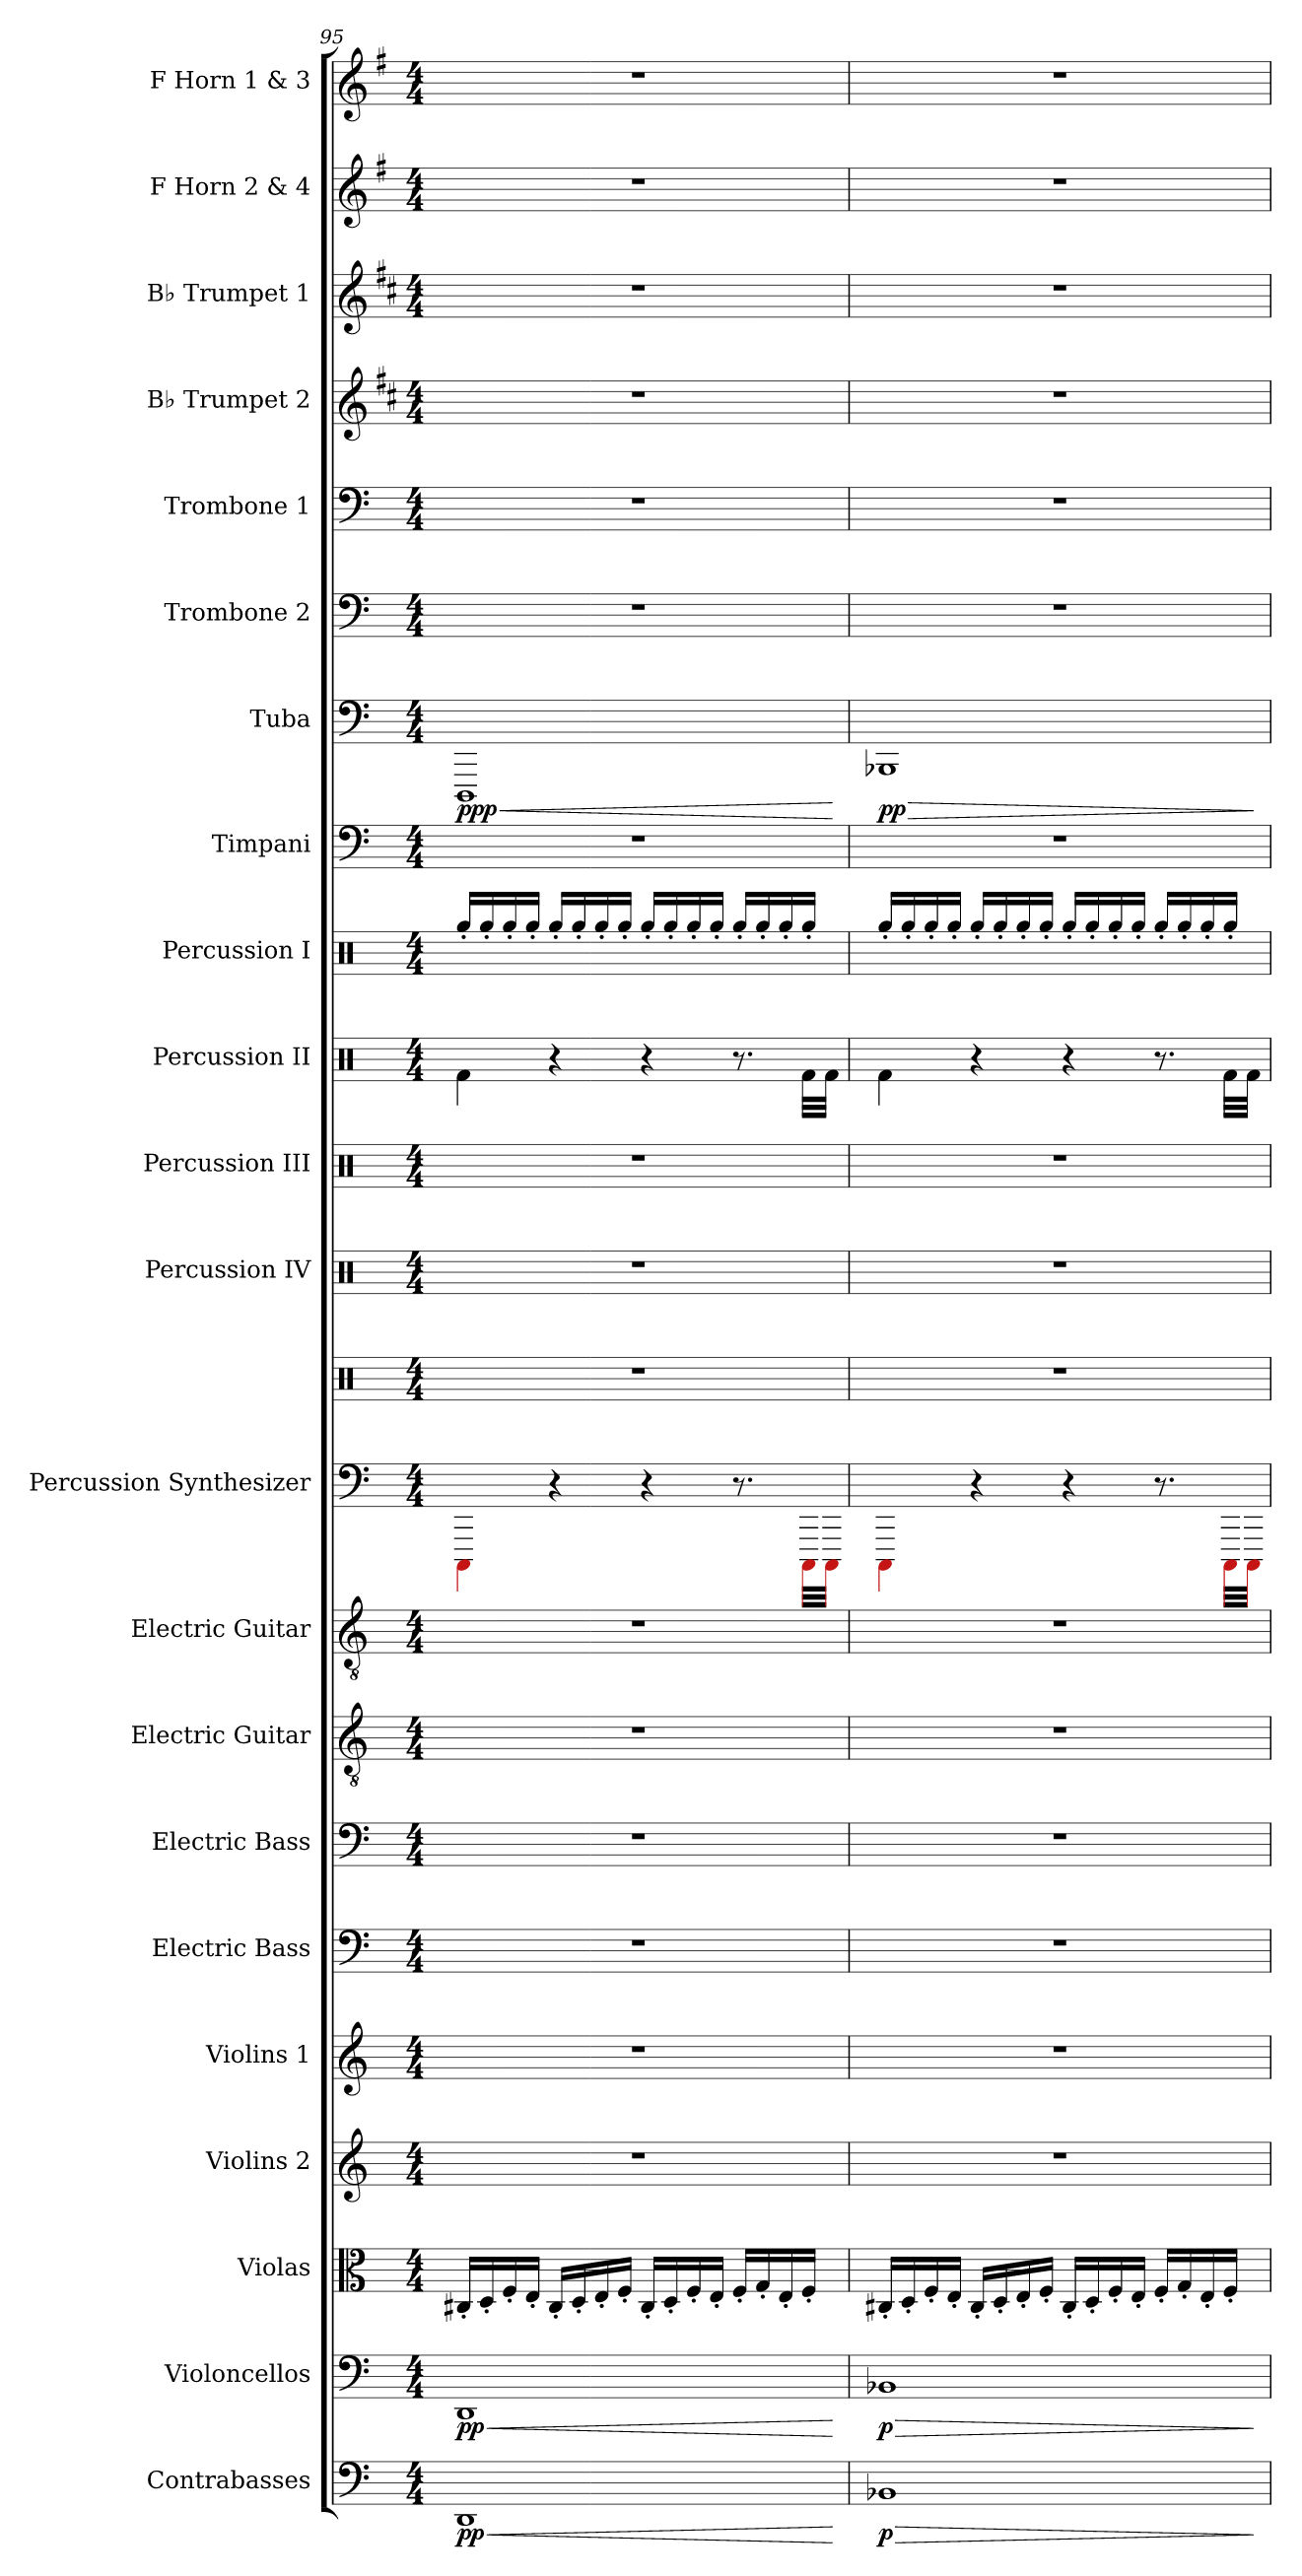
**kern	**dynam	**kern	**dynam	**kern	**kern	**kern	**kern	**kern	**kern	**kern	**kern	**kern	**kern	**kern	**kern	**kern	**kern	**kern	**dynam	**kern	**kern	**kern	**kern	**kern	**kern
*part22	*part22	*part21	*part21	*part20	*part19	*part18	*part17	*part16	*part15	*part14	*part13	*part13	*part12	*part11	*part10	*part9	*part8	*part7	*part7	*part6	*part5	*part4	*part3	*part2	*part1
*staff23	*staff23	*staff22	*staff22	*staff21	*staff20	*staff19	*staff18	*staff17	*staff16	*staff15	*staff14	*staff13	*staff12	*staff11	*staff10	*staff9	*staff8	*staff7	*staff7	*staff6	*staff5	*staff4	*staff3	*staff2	*staff1
*I"Contrabasses	*	*I"Violoncellos	*	*I"Violas	*I"Violins 2	*I"Violins 1	*I"Electric Bass	*I"Electric Bass	*I"Electric Guitar	*I"Electric Guitar	*I"Percussion Synthesizer	*	*I"Percussion IV	*I"Percussion III	*I"Percussion II	*I"Percussion I	*I"Timpani	*I"Tuba	*	*I"Trombone 2	*I"Trombone 1	*I"B♭ Trumpet 2	*I"B♭ Trumpet 1	*I"F Horn 2 &amp; 4	*I"F Horn 1 &amp; 3
*I'Cbs.	*	*I'Vcs.	*	*I'Vlas.	*I'Vlns. 2	*I'Vlns. 1	*I'El. B.	*I'El. B.	*I'El. Guit.	*I'El. Guit.	*I'Perc. Syn.	*	*I'Perc. IV	*I'Perc. III	*I'Perc. II	*I'Perc. I	*I'Timp.	*I'Tba.	*	*I'Tbn. 2	*I'Tbn. 1	*I'B♭ Tpt. 2	*I'B♭ Tpt. 1	*I'F Hn. 2 4	*I'F Hn. 1 3
*clefF4	*	*clefF4	*	*clefC3	*clefG2	*clefG2	*clefF4	*clefF4	*clefGv2	*clefGv2	*clefF4	*clefX	*clefX	*clefX	*clefX	*clefX	*clefF4	*clefF4	*	*clefF4	*clefF4	*clefG2	*clefG2	*clefG2	*clefG2
*ITrd7c12	*	*	*	*	*	*	*ITrd7c12	*ITrd7c12	*	*	*	*	*	*	*	*	*	*	*	*	*	*ITrd1c2	*ITrd1c2	*ITrd4c7	*ITrd4c7
*k[]	*	*k[]	*	*k[]	*k[]	*k[]	*k[]	*k[]	*k[]	*k[]	*k[]	*k[]	*k[]	*k[]	*k[]	*k[]	*k[]	*k[]	*	*k[]	*k[]	*k[]	*k[]	*k[]	*k[]
*M4/4	*	*M4/4	*	*M4/4	*M4/4	*M4/4	*M4/4	*M4/4	*M4/4	*M4/4	*M4/4	*M4/4	*M4/4	*M4/4	*M4/4	*M4/4	*M4/4	*M4/4	*	*M4/4	*M4/4	*M4/4	*M4/4	*M4/4	*M4/4
=95	=95	=95	=95	=95	=95	=95	=95	=95	=95	=95	=95	=95	=95	=95	=95	=95	=95	=95	=95	=95	=95	=95	=95	=95	=95
!	!LO:HP:b	!	!LO:HP:b	!	!	!	!	!	!	!	!	!	!	!	!	!	!	!	!LO:HP:b	!	!	!	!	!	!
!	!LO:DY:n=1:b	!	!LO:DY:n=1:b	!	!	!	!	!	!	!	!	!	!	!	!	!	!	!	!LO:DY:n=1:b	!	!	!	!	!	!
1DDD	< pp	1DD	< pp	16C#X'/LL	1r	1r	1r	1r	1r	1r	4RAA\	1r	1r	1r	4Rf\	16Rgg'/LL	1r	1DDD	< ppp	1r	1r	1r	1r	1r	1r
.	.	.	.	16D'/	.	.	.	.	.	.	.	.	.	.	.	16Rgg'/	.	.	.	.	.	.	.	.	.
.	.	.	.	16F'/	.	.	.	.	.	.	.	.	.	.	.	16Rgg'/	.	.	.	.	.	.	.	.	.
.	.	.	.	16E'/JJ	.	.	.	.	.	.	.	.	.	.	.	16Rgg'/JJ	.	.	.	.	.	.	.	.	.
.	.	.	.	16C#'/LL	.	.	.	.	.	.	4r	.	.	.	4r	16Rgg'/LL	.	.	.	.	.	.	.	.	.
.	.	.	.	16D'/	.	.	.	.	.	.	.	.	.	.	.	16Rgg'/	.	.	.	.	.	.	.	.	.
.	.	.	.	16E'/	.	.	.	.	.	.	.	.	.	.	.	16Rgg'/	.	.	.	.	.	.	.	.	.
.	.	.	.	16F'/JJ	.	.	.	.	.	.	.	.	.	.	.	16Rgg'/JJ	.	.	.	.	.	.	.	.	.
.	.	.	.	16C#'/LL	.	.	.	.	.	.	4r	.	.	.	4r	16Rgg'/LL	.	.	.	.	.	.	.	.	.
.	.	.	.	16D'/	.	.	.	.	.	.	.	.	.	.	.	16Rgg'/	.	.	.	.	.	.	.	.	.
.	.	.	.	16F'/	.	.	.	.	.	.	.	.	.	.	.	16Rgg'/	.	.	.	.	.	.	.	.	.
.	.	.	.	16E'/JJ	.	.	.	.	.	.	.	.	.	.	.	16Rgg'/JJ	.	.	.	.	.	.	.	.	.
.	.	.	.	16F'/LL	.	.	.	.	.	.	8.r	.	.	.	8.r	16Rgg'/LL	.	.	.	.	.	.	.	.	.
.	.	.	.	16G'/	.	.	.	.	.	.	.	.	.	.	.	16Rgg'/	.	.	.	.	.	.	.	.	.
.	.	.	.	16E'/	.	.	.	.	.	.	.	.	.	.	.	16Rgg'/	.	.	.	.	.	.	.	.	.
.	.	.	.	16F'/JJ	.	.	.	.	.	.	32RAA\LLL	.	.	.	32Rf\LLL	16Rgg'/JJ	.	.	.	.	.	.	.	.	.
.	.	.	.	.	.	.	.	.	.	.	32RAA\JJJ	.	.	.	32Rf\JJJ	.	.	.	.	.	.	.	.	.	.
.	[	.	[	.	.	.	.	.	.	.	.	.	.	.	.	.	.	.	[	.	.	.	.	.	.
!!LO:PB:g=z
=96	=96	=96	=96	=96	=96	=96	=96	=96	=96	=96	=96	=96	=96	=96	=96	=96	=96	=96	=96	=96	=96	=96	=96	=96	=96
!	!LO:HP:b	!	!LO:HP:b	!	!	!	!	!	!	!	!	!	!	!	!	!	!	!	!LO:HP:b	!	!	!	!	!	!
!	!LO:DY:n=1:b	!	!LO:DY:n=1:b	!	!	!	!	!	!	!	!	!	!	!	!	!	!	!	!LO:DY:n=1:b	!	!	!	!	!	!
1BBB-X	> p	1BB-X	> p	16C#X'/LL	1r	1r	1r	1r	1r	1r	4RAA\	1r	1r	1r	4Rf\	16Rgg'/LL	1r	1BBB-X	> pp	1r	1r	1r	1r	1r	1r
.	.	.	.	16D'/	.	.	.	.	.	.	.	.	.	.	.	16Rgg'/	.	.	.	.	.	.	.	.	.
.	.	.	.	16F'/	.	.	.	.	.	.	.	.	.	.	.	16Rgg'/	.	.	.	.	.	.	.	.	.
.	.	.	.	16E'/JJ	.	.	.	.	.	.	.	.	.	.	.	16Rgg'/JJ	.	.	.	.	.	.	.	.	.
.	.	.	.	16C#'/LL	.	.	.	.	.	.	4r	.	.	.	4r	16Rgg'/LL	.	.	.	.	.	.	.	.	.
.	.	.	.	16D'/	.	.	.	.	.	.	.	.	.	.	.	16Rgg'/	.	.	.	.	.	.	.	.	.
.	.	.	.	16E'/	.	.	.	.	.	.	.	.	.	.	.	16Rgg'/	.	.	.	.	.	.	.	.	.
.	.	.	.	16F'/JJ	.	.	.	.	.	.	.	.	.	.	.	16Rgg'/JJ	.	.	.	.	.	.	.	.	.
.	.	.	.	16C#'/LL	.	.	.	.	.	.	4r	.	.	.	4r	16Rgg'/LL	.	.	.	.	.	.	.	.	.
.	.	.	.	16D'/	.	.	.	.	.	.	.	.	.	.	.	16Rgg'/	.	.	.	.	.	.	.	.	.
.	.	.	.	16F'/	.	.	.	.	.	.	.	.	.	.	.	16Rgg'/	.	.	.	.	.	.	.	.	.
.	.	.	.	16E'/JJ	.	.	.	.	.	.	.	.	.	.	.	16Rgg'/JJ	.	.	.	.	.	.	.	.	.
.	.	.	.	16F'/LL	.	.	.	.	.	.	8.r	.	.	.	8.r	16Rgg'/LL	.	.	.	.	.	.	.	.	.
.	.	.	.	16G'/	.	.	.	.	.	.	.	.	.	.	.	16Rgg'/	.	.	.	.	.	.	.	.	.
.	.	.	.	16E'/	.	.	.	.	.	.	.	.	.	.	.	16Rgg'/	.	.	.	.	.	.	.	.	.
.	.	.	.	16F'/JJ	.	.	.	.	.	.	32RAA\LLL	.	.	.	32Rf\LLL	16Rgg'/JJ	.	.	.	.	.	.	.	.	.
.	.	.	.	.	.	.	.	.	.	.	32RAA\JJJ	.	.	.	32Rf\JJJ	.	.	.	.	.	.	.	.	.	.
.	]	.	]	.	.	.	.	.	.	.	.	.	.	.	.	.	.	.	]	.	.	.	.	.	.
=	=	=	=	=	=	=	=	=	=	=	=	=	=	=	=	=	=	=	=	=	=	=	=	=	=
*-	*-	*-	*-	*-	*-	*-	*-	*-	*-	*-	*-	*-	*-	*-	*-	*-	*-	*-	*-	*-	*-	*-	*-	*-	*-
